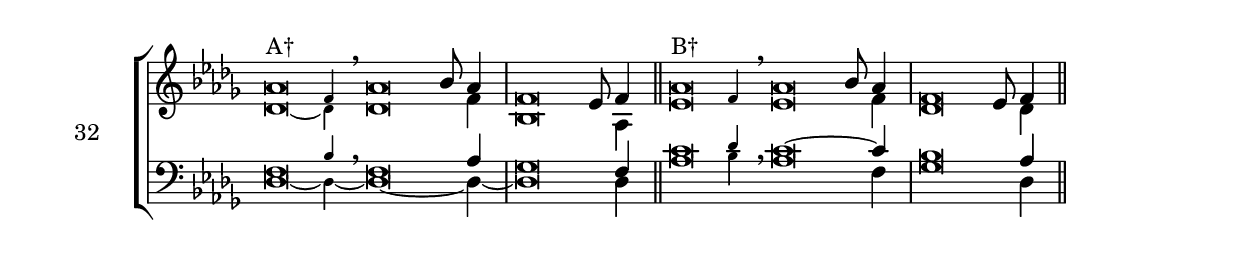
\version "2.18.2"
\version "2.18.2"

divisioMinima = {
    \bar ""
    \once \override BreathingSign.stencil = #ly:breathing-sign::divisio-minima
    \once \override BreathingSign.Y-offset = #0
    \breathe
}

dm = {
    \bar ""
    \once \override BreathingSign.stencil = #ly:breathing-sign::divisio-maior
    \once \override BreathingSign.Y-offset = #0
    \breathe
}
divisioMaxima = {
    \bar ""
    \once \override BreathingSign.stencil = #ly:breathing-sign::divisio-maxima
    \once \override BreathingSign.Y-offset = #0
    \breathe
}

fi = { \bar "||" }
ll = { \once \override LyricText.self-alignment-X = #LEFT }
sm = { \set melismaBusyProperties = #'() }
usm = { \unset melismaBusyProperties }

global = {
    \key des \major
    \cadenzaOn
    \set tieWaitForNote = ##t
    \autoBeamOff
    %\hide Staff.Stem
}

sopranoOneFlex = { \afterGrace aes'\breve^"A†" f'4 \breathe  aes'\breve bes'8 aes'4 \bar "|" f'\breve ees'8 f'4 \bar "||" }
sopranoOne = { aes'\breve^"A" bes'8 aes'4 \bar "|" f'\breve ees'8 f'4 \bar "||" }
sopranoTwoFlex = { \afterGrace aes'\breve^"B†" f'4 \breathe  aes'\breve bes'8 aes'4 \bar "|" f'\breve ees'8 f'4 \bar "||" }
sopranoTwo = { aes'\breve^"B" bes'8 aes'4 \bar "|" f'\breve ees'8 f'4 \bar "||" }

altoOneFlex = { \afterGrace des'\breve~ des'4 des'\breve s8 f'4 bes\breve s8 aes4 }
altoOne = { des'\breve s8 f'4 bes\breve s8 aes4 }
altoTwoFlex = { \afterGrace ees'\breve s4 ees'\breve s8 f'4 des'\breve s8 des'4 }
altoTwo = { ees'\breve s8 f'4 des'\breve s8 des'4 }

tenorOneFlex = { \afterGrace f\breve bes4 \breathe f\breve s8 aes4 \bar "|" ges\breve s8 f4 \bar "||" }
tenorOne = { f\breve s8 aes4 \bar "|" ges\breve s8 f4 \bar "||" }
tenorTwoFlex = { \afterGrace c'\breve des'4 \breathe c'\breve~ s8 c'4 \bar "|" bes\breve s8 aes4 \bar "||" }
tenorTwo = { c'\breve~ s8 c'4 \bar "|" bes\breve s8 aes4 \bar "||" }

bassOneFlex = { \afterGrace des\breve~ des4~ des\breve~ s8 des4~ des\breve s8 des4}
bassOne = { des\breve~ s8 des4~ des\breve s8 des4 }
bassTwoFlex = { \afterGrace aes\breve bes4 aes\breve s8 f4 ges\breve s8 des4 }
bassTwo = { aes\breve s8 f4 ges\breve s8 des4 }




sopMusic = {
    \global
    \voiceOne
    \sopranoOneFlex
    \sopranoTwoFlex
}
altoMusic = {
    \global
    \voiceTwo
    \altoOneFlex
    \altoTwoFlex
}
tenorMusic = {
    \global
    \voiceOne
    \tenorOneFlex
    \tenorTwoFlex
}
bassMusic = {
    \global
    \voiceTwo
    \bassOneFlex
    \bassTwoFlex
}

\score {

    \header {
        %piece = \markup { \fontsize #2 \bold "LBI_3a" }
    }
    <<
        \transpose e e {



            \new ChoirStaff \with { instrumentName = #"32" } % LBI_15A
            <<
                \new Staff ="up"
                <<
                    \clef treble
                    \accidentalStyle forget
                    \new Voice = "Soprano" \sopMusic
                    \new Voice = "Alto" \altoMusic
                >>
                \new Staff ="down"
                <<
                    \clef bass
                    \accidentalStyle forget
                    \new Voice = "Tenor" \tenorMusic
                    \new Voice = "Bass" \bassMusic
                >>
            >>
        }
    >>

    \layout 
    { 
        ragged-last = ##t
        \context 
        { 
            \Staff 
            \remove Time_signature_engraver 
        } 

    } 

}
